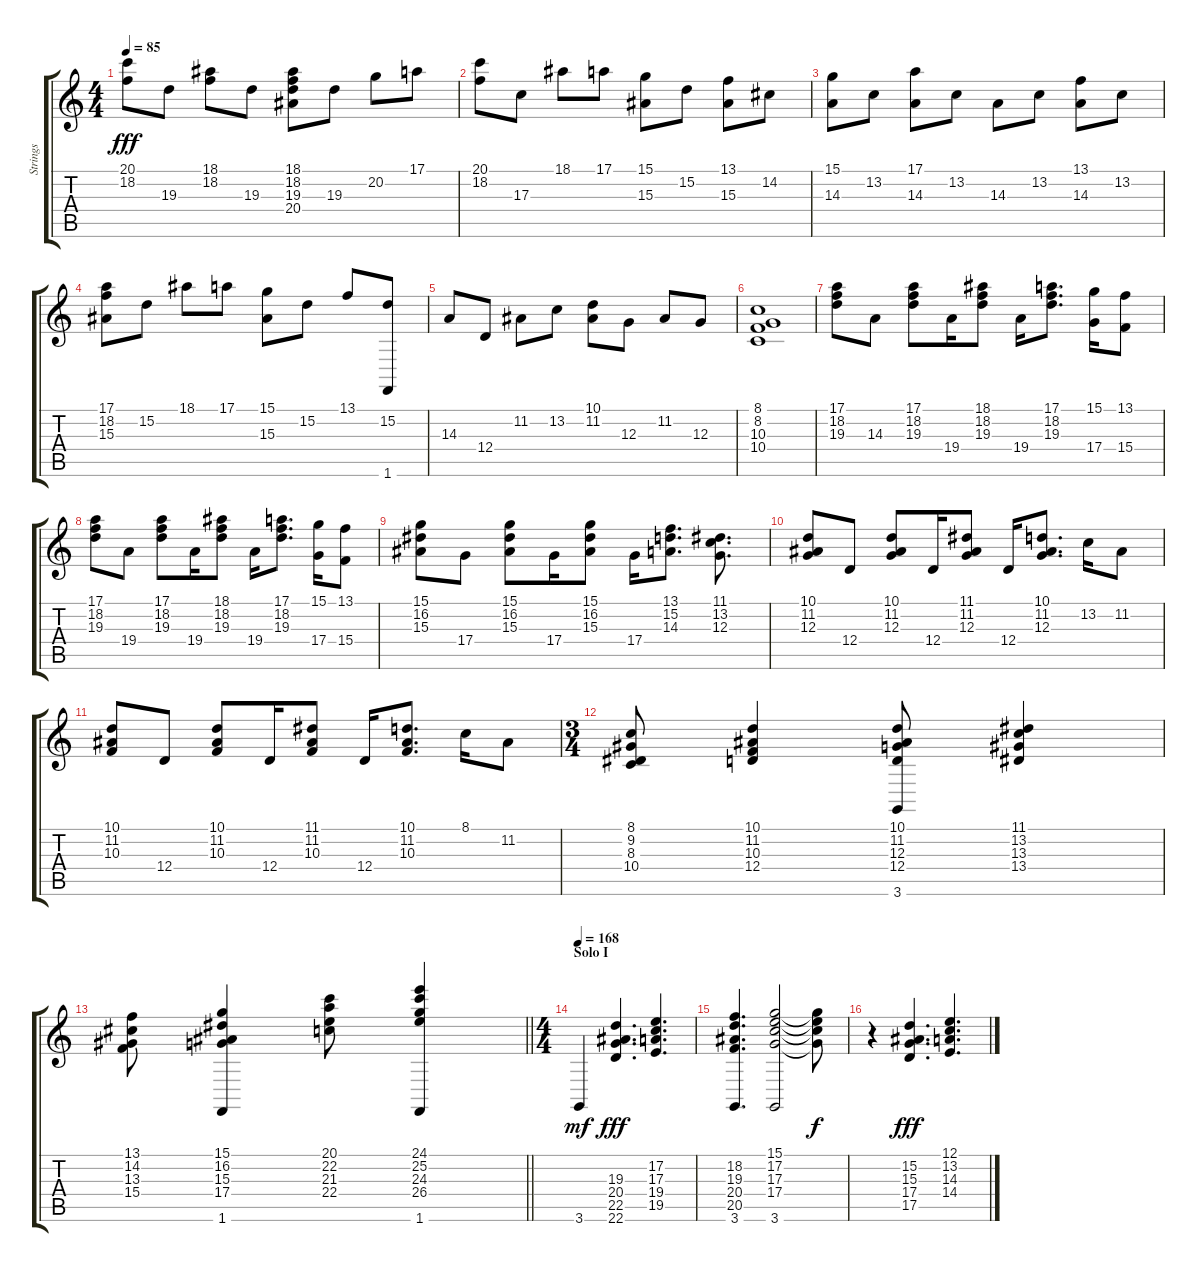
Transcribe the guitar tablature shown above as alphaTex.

\track ("Strings" "Strings") {instrument stringensemble1}
\staff {score tabs}
\tuning (E4 B3 G3 D3 A2 E2) {hide}
\ts (4 4)
\tempo 85
\clef g2
\ks c
(20.1 18.2).8{dy fff} 19.3.8 (18.1 18.2).8 19.3.8 (18.1 18.2 19.3 20.4).8 19.3.8 20.2.8 17.1.8 |
(20.1 18.2).8 17.3.8 18.1.8 17.1.8 (15.1 15.3).8 15.2.8 (13.1 15.3).8 14.2.8 |
(15.1 14.3).8 13.2.8 (17.1 14.3).8 13.2.8 14.3.8 13.2.8 (13.1 14.3).8 13.2.8 |
(17.1 18.2 15.3).8 15.2.8 18.1.8 17.1.8 (15.1 15.3).8 15.2.8 13.1.8 (15.2 1.6).8 |
14.3.8 12.4.8 11.2.8 13.2.8 (10.1 11.2).8 12.3.8 11.2.8 12.3.8 |
(8.1 8.2 10.3 10.4).1 |
(17.1 18.2 19.3).8 14.3.8 (17.1 18.2 19.3).8 19.4.16 (18.1 18.2 19.3).8 19.4.16 (17.1 18.2 19.3).8{d} (15.1 17.4).16 (13.1 15.4).8 |
(17.1 18.2 19.3).8 19.4.8 (17.1 18.2 19.3).8 19.4.16 (18.1 18.2 19.3).8 19.4.16 (17.1 18.2 19.3).8{d} (15.1 17.4).16 (13.1 15.4).8 |
(15.1 16.2 15.3).8 17.4.8 (15.1 16.2 15.3).8 17.4.16 (15.1 16.2 15.3).8 17.4.16 (13.1 15.2 14.3).8{d} (11.1 13.2 12.3).8{d} |
(10.1 11.2 12.3).8 12.4.8 (10.1 11.2 12.3).8 12.4.16 (11.1 11.2 12.3).8 12.4.16 (10.1 11.2 12.3).8{d} 13.2.16 11.2.8 |
(10.1 11.2 10.3).8 12.4.8 (10.1 11.2 10.3).8 12.4.16 (11.1 11.2 10.3).8 12.4.16 (10.1 11.2 10.3).8{d} 8.1.16 11.2.8 |
\ts (3 4)
(8.1 9.2 8.3 10.4).8 (10.1 11.2 10.3 12.4).4 (10.1 11.2 12.3 12.4 3.6).8 (11.1 13.2 13.3 13.4).4 |
\barLineRight lightlight
(13.1 14.2 13.3 15.4).8 (15.1 16.2 15.3 17.4 1.6).4 (20.1 22.2 21.3 22.4).8 (24.1 25.2 24.3 26.4 1.6).4 |
\ts (4 4)
\section ("" "Solo I")
\tempo 168
3.6.4{dy mf} (19.3 20.4 22.5 22.6).4{d dy fff} (17.2 17.3 19.4 19.5).4{d} |
(18.2 19.3 20.4 20.5 3.6).4{d} (15.1 17.2 17.3 17.4 3.6).2 (15.1{t} 17.2{t} 17.3{t} 17.4{t}).8{dy f} |
r.4 (15.2 15.3 17.4 17.5).4{d dy fff} (12.1 13.2 14.3 14.4).4{d}
